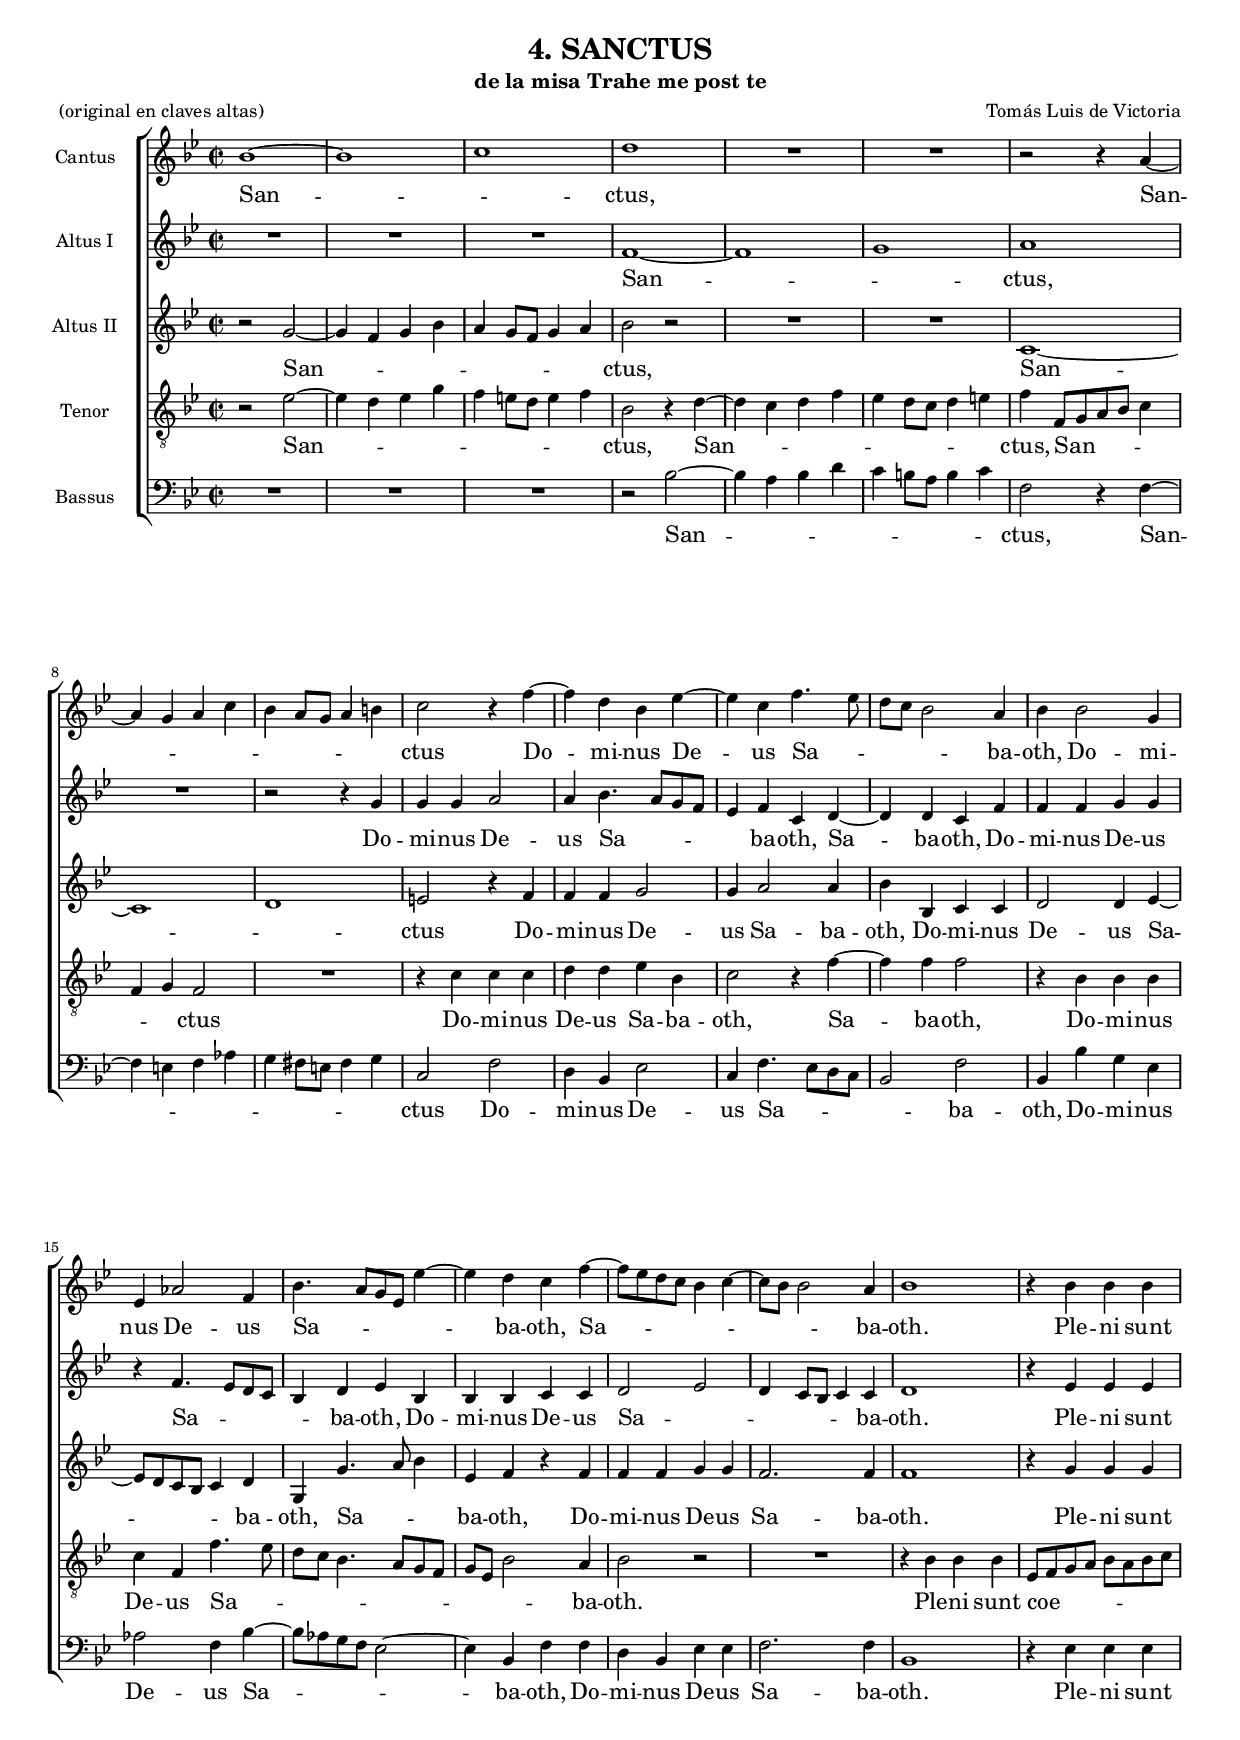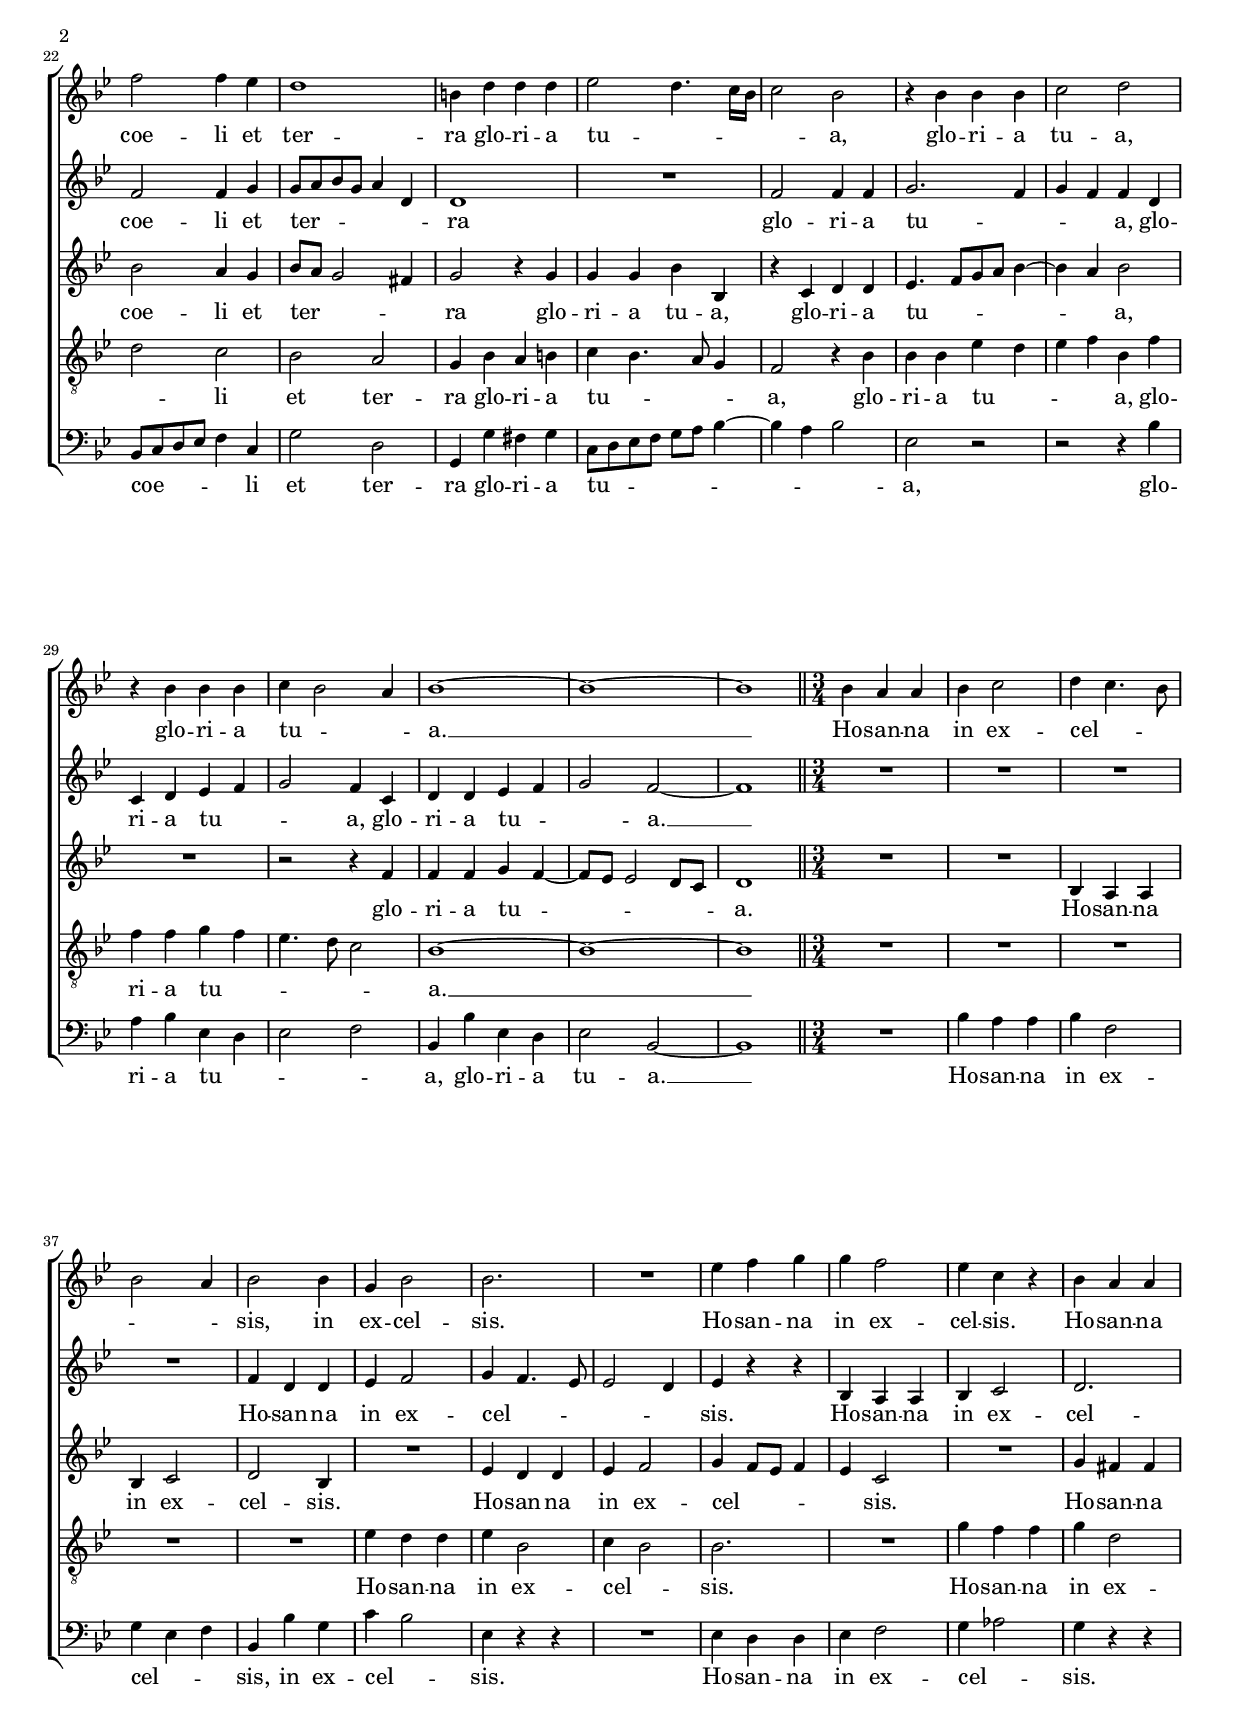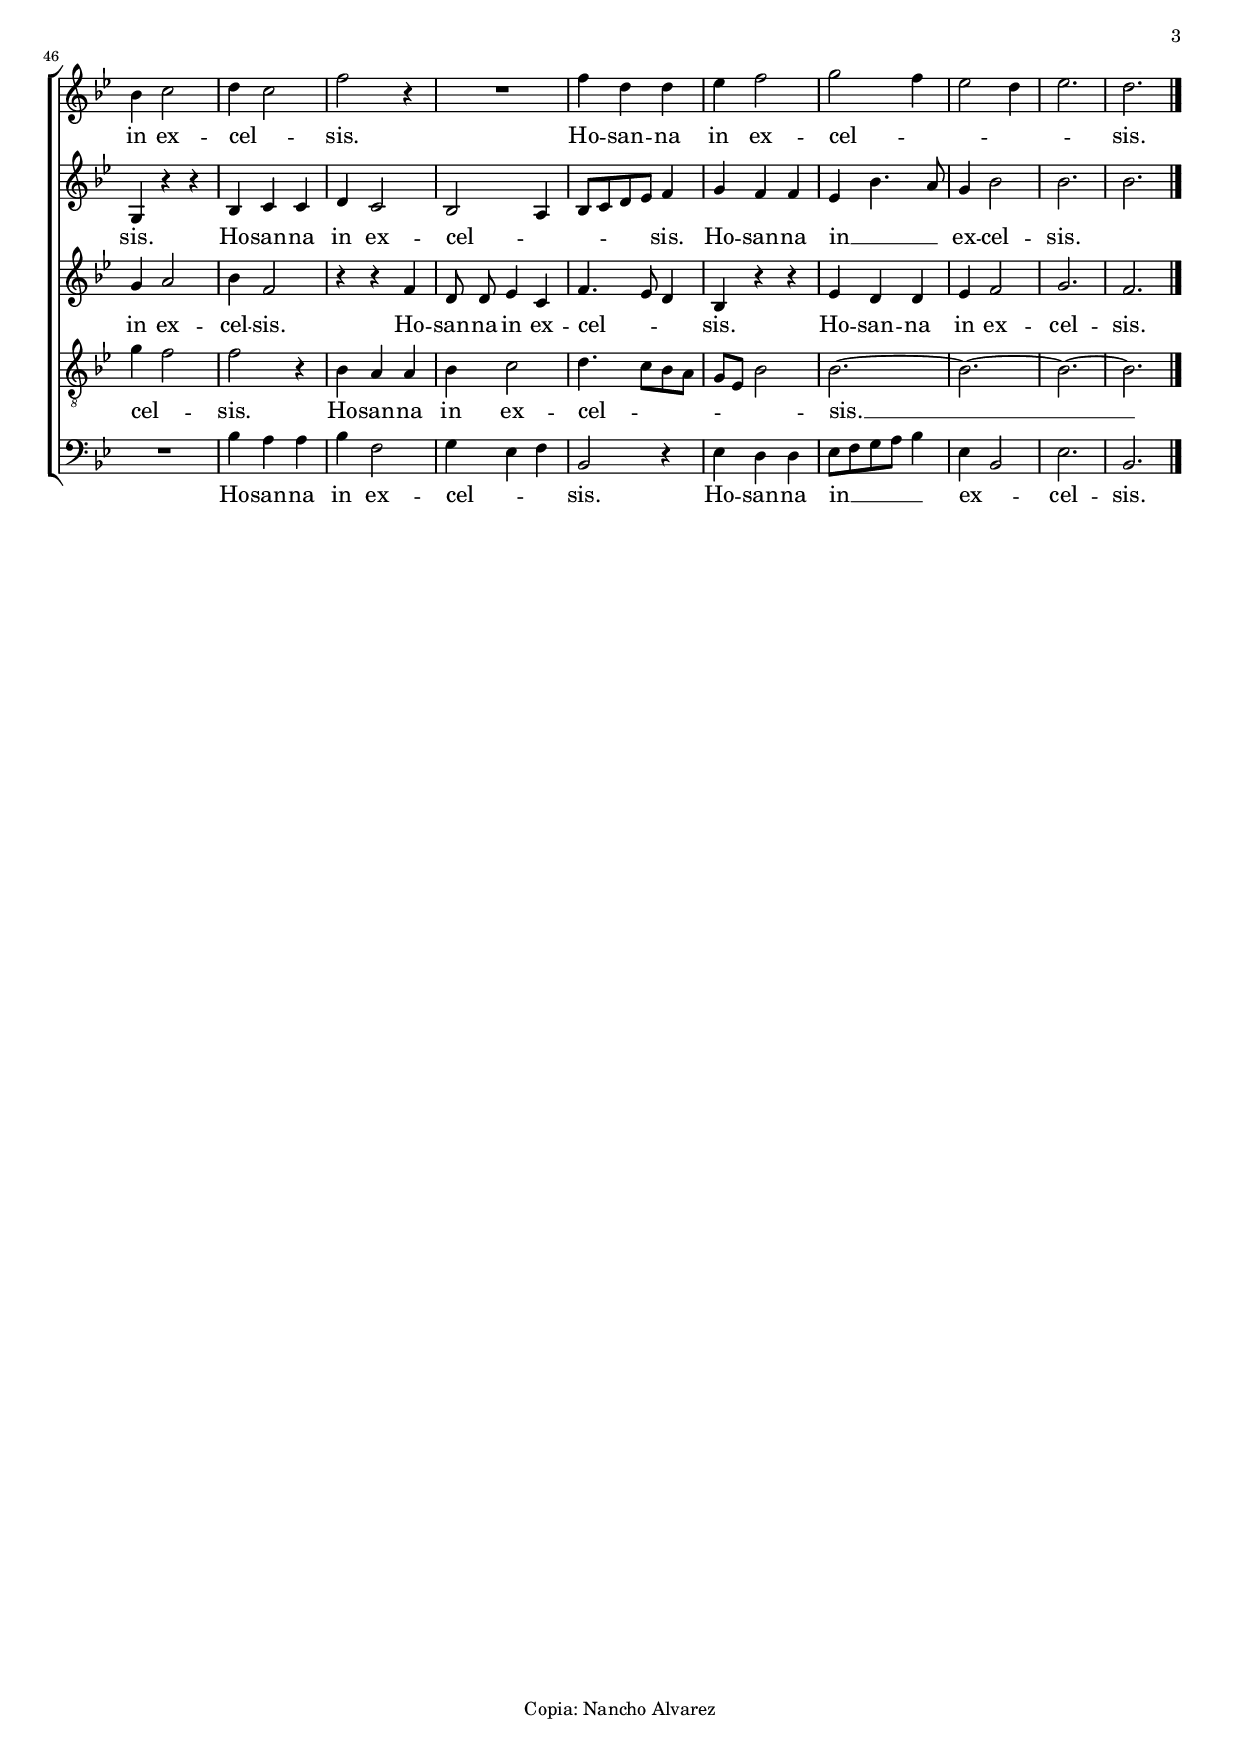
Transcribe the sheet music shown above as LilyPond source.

\version "2.12.0"
#(set-global-staff-size 16)

italicas=\override LyricText   #'font-shape = #'italic
rectas=\override LyricText   #'font-shape = #'upright


\header{
  composer="Tomás Luis de Victoria"
  title="4. SANCTUS"
  subtitle="de la misa Trahe me post te"
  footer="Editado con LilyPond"
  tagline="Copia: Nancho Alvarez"
  poet = "(original en claves altas)"
}



%%%%%%%%%%%%%%%%%%%%%%%%%%%%%%%%%%%%%%%%%%%%%%%%%%%%%%%%%%%%%%%%%%%%%%%%%%%%%5

global={ \key bes \major \time 2/2 }

cantus={
  \transpose c' bes {
    c''1 ~ 
    c'' 
    d'' 
    e'' 
    %5
    R1*4/4 
    R1*4/4 
    r2 r4 b' ~ 
    b' a' b' d'' |
    c'' b'8 a' b'4 cis'' |
    %10
    d''2 r4 g'' ~ |
    g'' e'' c'' f'' ~ |
    f'' d'' g''4. f''8 |
    e'' d'' c''2 b'4 |
    c'' c''2 a'4 |
    %15
    f' bes'2 g'4 |
    c''4.  b'8[ a' f'] f''4 ~ |
    f'' e'' d'' g'' ~ |
    g''8 f'' e'' d'' c''4 d'' ~ |
    d''8 c'' c''2 b'4 |
    %20
    c''1 |
    r4 c'' c'' c'' |
    g''2 g''4 f'' |
    e''1 |
    cis''4 e'' e'' e'' |
    %25
    f''2 e''4. d''16 c'' |
    d''2 c'' |
    r4 c'' c'' c'' |
    d''2 e'' |
    r4 c'' c'' c'' |
    %30
    d'' c''2 b'4 |
    c''1 ~ |
    c'' ~ |
    c'' \bar "||"
    \time 3/4 c''4 b' b' |
    %35
    c'' d''2 |
    e''4 d''4. c''8 |
    c''2 b'4 |
    c''2 c''4 |
    a' c''2 |
    %40
    c''2. |
    R1*3/4 |
    f''4 g'' a'' |
    a'' g''2 |
    f''4 d'' r |
    %45
    c'' b' b' |
    c'' d''2 |
    e''4 d''2 |
    g'' r4 |
    R1*3/4 |
    %50
    g''4 e'' e'' |
    f'' g''2 |
    a'' g''4 |
    f''2 e''4 |
    f''2. |
    %55
    e'' \bar "|."
  }
}

altus={
  \transpose c' bes {
    R1*4/4 |
    R1*4/4 |
    R1*4/4 |
    g'1 ~ |
    %5
    g' |
    a' |
    b' |
    R1*4/4 |
    r2 r4 a' |
    %10
    a' a' b'2 |
    b'4 c''4. b'8 a' g' |
    f'4 g' d' e' ~ |
    e' e' d' g' |
    g' g' a' a' |
    %15
    r g'4. f'8 e' d' |
    c'4 e' f' c' |
    c' c' d' d' |
    e'2 f' |
    e'4 d'8 c' d'4 d' |
    %20
    e'1 |
    r4 f' f' f' |
    g'2 g'4 a' |
    a'8 b' c'' a' b'4 e' |
    e'1 |
    %25
    R1*4/4 |
    g'2 g'4 g' |
    a'2. g'4 |
    a' g' g' e' |
    d' e' f' g' |
    %30
    a'2 g'4 d' |
    e' e' f' g' |
    a'2 g' ~ |
    g'1 \bar "||"
    \time 3/4 R1*3/4 |
    %35
    R1*3/4 |
    R1*3/4 |
    R1*3/4 |
    g'4 e' e' |
    f' g'2 |
    %40
    a'4 g'4. f'8 |
    f'2 e'4 |
    f' r r |
    c' b b |
    c' d'2 |
    %45
    e'2. |
    a4 r r |
    c' d' d' |
    e' d'2 |
    c' b4 |
    %50
    c'8 d' e' f' g'4 |
    a' g' g' |
    f' c''4. b'8 |
    a'4 c''2 |
    c''2. |
    %55
    c''
  }
}

altusdos={
  \transpose c' bes {
    r2 a' ~ |
    a'4 g' a' c'' |
    b' a'8 g' a'4 b' |
    c''2 r |
    %5
    R1*4/4 |
    R1*4/4 |
    d'1 ~ |
    d' |
    e' |
    %10
    fis'2 r4 g' |
    g' g' a'2 |
    a'4 b'2 b'4 |
    c'' c' d' d' |
    e'2 e'4 f' ~ |
    %15
    f'8 e' d' c' d'4 e' |
    a a'4. b'8 c''4 |
    f' g' r g' |
    g' g' a' a' |
    g'2. g'4 |
    %20
    g'1 |
    r4 a' a' a' |
    c''2 b'4 a' |
    c''8 b' a'2 gis'4 |
    a'2 r4 a' |
    %25
    a' a' c'' c' |
    r d' e' e' |
    f'4.  g'8[ a' b'] c''4 ~ |
    c'' b' c''2 |
    R1*4/4 |
    %30
    r2 r4 g' |
    g' g' a' g' ~ |
    g'8 f' f'2 e'8 d' |
    e'1 \bar "||"
    \time 3/4 R1*3/4 |
    %35
    R1*3/4 |
    c'4 b b |
    c' d'2 |
    e' c'4 |
    R1*3/4 |
    %40
    f'4 e' e' |
    f' g'2 |
    a'4 g'8 f' g'4 |
    f' d'2 |
    R1*3/4 |
    %45
    a'4 gis' gis' |
    a' b'2 |
    c''4 g'2 |
    r4 r g' |
    \set Staff.autoBeaming = ##f	
    e'8 e' f'4 d' |
    %50
    g'4. f'8 e'4 |
    c' r r |
    f' e' e' |
    f' g'2 |
    a'2. |
    %55
    g' 
  }
}

tenor={
  \transpose c' bes {
    r2 f' ~ |
    f'4 e' f' a' |
    g' fis'8 e' fis'4 g' |
    c'2 r4 e' ~ |
    %5
    e' d' e' g' |
    f' e'8 d' e'4 fis' |
    g'  g8[ a b c'] d'4 |
    g a g2 |
    R1*4/4 |
    %10
    r4 d' d' d' |
    e' e' f' c' |
    d'2 r4 g' ~ |
    g' g' g'2 |
    r4 c' c' c' |
    %15
    d' g g'4. f'8 |
    e' d' c'4. b8 a g |
    a f c'2 b4 |
    c'2 r |
    R1*4/4 |
    %20
    r4 c' c' c' |
    f8 g a b c' b c' d' |
    e'2 d' |
    c' b |
    a4 c' b cis' |
    %25
    d' c'4. b8 a4 |
    g2 r4 c' |
    c' c' f' e' |
    f' g' c' g' |
    g' g' a' g' |
    %30
    f'4. e'8 d'2 |
    c'1 ~ |
    c' ~ |
    c' \bar "||"
    \time 3/4 R1*3/4 |
    %35
    R1*3/4 |
    R1*3/4 |
    R1*3/4 |
    R1*3/4 |
    f'4 e' e' |
    %40
    f' c'2 |
    d'4 c'2 |
    c'2. |
    R1*3/4 |
    a'4 g' g' |
    %45
    a' e'2 |
    a'4 g'2 |
    g' r4 |
    c' b b |
    c' d'2 |
    %50
    e'4.  d'8[ c' b] |
    a f c'2 |
    c'2. ~ |
    c' ~ |
    c' ~ |
    %55
    c'
  }
}

bassus={
  \transpose c' bes {
    R1*4/4 |
    R1*4/4 |
    R1*4/4 |
    r2 c' ~ |
    %5
    c'4 b c' e' |
    d' cis'8 b cis'4 d' |
    g2 r4 g ~ |
    g fis g bes |
    a gis8 fis gis4 a |
    %10
    d2 g |
    e4 c f2 |
    d4 g4. f8 e d |
    c2 g |
    c4 c' a f |
    %15
    bes2 g4 c' ~ |
    c'8 bes a g f2 ~ |
    f4 c g g |
    e c f f |
    g2. g4 |
    %20
    c1 |
    r4 f f f |
    c8 d e f g4 d |
    a2 e |
    a,4 a gis a |
    %25
    d8 e f g a b c'4 ~ |
    c' b c'2 |
    f r |
    r r4 c' |
    b c' f e |
    %30
    f2 g |
    c4 c' f e |
    f2 c ~ |
    c1 \bar "||"
    \time 3/4 R1*3/4 |
    %35
    c'4 b b |
    c' g2 |
    a4 f g |
    c c' a |
    d' c'2 |
    %40
    f4 r r |
    R1*3/4 |
    f4 e e |
    f g2 |
    a4 bes2 |
    %45
    a4 r r |
    R1*3/4 |
    c'4 b b |
    c' g2 |
    a4 f g |
    %50
    c2 r4 |
    f e e |
    f8 g a b c'4 |
    f c2 |
    f2. |
    %55
    c
  }
}

textocantus=\lyricmode{
  San -- _ ctus,
  San -- _ _ _ _ _ _ _ _ ctus
  Do -- mi -- nus De -- us
  Sa -- _ _ _ _ ba -- oth,
  Do -- mi -- nus De -- us 
  Sa -- _ _ _ _ ba -- oth,
  Sa --  _ _ _ _ _ _ _ ba -- oth.
  Ple -- ni sunt coe -- li et ter -- ra glo -- ri -- a tu -- _ _ _ _ a,
  glo -- ri -- a tu -- a,
  glo -- ri -- a tu -- _ _ a. __  
  Ho -- san -- na in ex -- cel -- _ _ _ _ sis,
  in ex -- cel -- sis.
  Ho -- san -- na in ex -- cel -- sis.
  Ho -- san -- na in ex -- cel -- _ sis.
  Ho -- san -- na in ex -- cel -- _ _ _ _ sis.

}

textoaltus=\lyricmode{
  San -- _ ctus,
  Do -- mi -- nus De -- us Sa -- _ _ _ _ ba -- oth,
  Sa -- ba -- oth,
  Do -- mi -- nus De -- us
  Sa -- _ _ _ _ ba -- oth,
  Do -- mi -- nus De -- us Sa -- _ _ _ _ _ ba -- oth.
  Ple -- ni sunt coe -- li et ter -- _ _ _ _ _ ra
  glo -- ri -- a tu -- _ _ _ a,
  glo -- ri -- a tu -- _ _ a,
  glo -- ri -- a tu -- _ _ a. __
  Ho -- san -- na in ex -- cel -- _ _ _ _ sis.
  Ho -- san -- na in ex -- cel -- sis.
  Ho -- san -- na in ex -- cel -- _ _ _ _ _ sis.
  Ho -- san -- na in __ _ _ ex -- cel -- sis.
}

textoaltusdos=\lyricmode{
  San -- _ _ _ _ _ _ _ _ ctus,
  San -- _ ctus
  Do -- mi -- nus De -- us Sa -- ba -- oth,
  Do -- mi -- nus De -- us Sa -- _ _ _ _ ba -- oth,
  Sa -- _ _ ba -- oth,
  Do -- mi -- nus De -- us Sa -- ba -- oth.
  Ple -- ni sunt coe -- li et ter -- _ _ _ ra
  glo -- ri -- a tu -- a,
  glo -- ri -- a tu -- _ _ _ _ _ a,
  glo -- ri -- a tu -- _ _ _ _ _ a.
  Ho -- san -- na in ex -- cel -- sis.
  Ho -- san -- na in ex -- cel -- _ _ _ _ sis.
  Ho -- san -- na in ex -- cel -- sis.
  Ho -- san -- na in ex -- cel -- _ _ sis.
  Ho -- san -- na in ex -- cel -- sis.
}

textotenor=\lyricmode{
  San -- _ _ _ _ _ _ _ _ ctus,
  San -- _ _ _ _ _ _ _ _ ctus,
  San -- _ _ _ _ _ _ ctus
  Do -- mi -- nus De -- us Sa -- ba -- oth,
  Sa -- ba -- oth,
  Do -- mi -- nus De -- us Sa -- _ _ _ _ _ _ _ _ _ _ ba -- oth.
  Ple -- ni sunt coe -- _ _ _ _ _ _ _ _ li et ter -- ra
  glo -- ri -- a tu -- _ _ _ a,
  glo -- ri -- a tu -- _ _ _ a,
  glo -- ri -- a tu -- _ _ _ _ a. __ 
  Ho -- san -- na in ex -- cel -- _ sis.
  Ho -- san -- na in ex -- cel -- _ sis.
  Ho -- san -- na in ex -- cel -- _ _ _ _ _ _ sis. __ 
}

textobassus=\lyricmode{
  San -- _ _ _ _ _ _ _ _ ctus,
  San -- _ _ _ _ _ _ _ _ ctus
  Do -- mi -- nus De -- us
  Sa -- _ _ _ _ ba -- oth,
  Do -- mi -- nus De -- us Sa -- _ _ _ _ ba -- oth,
  Do -- mi -- nus De -- us Sa -- ba -- oth.
  Ple -- ni sunt coe -- _ _ _ _ li et ter -- ra 
  glo -- ri -- a tu -- _ _ _ _ _ _ _ _ a,
  glo -- ri -- a tu -- _ _ _ a, 
  glo -- ri -- a tu -- a. __
  Ho -- san -- na in ex -- cel -- _ _ sis,
  in ex -- cel -- _ sis.
  Ho -- san -- na in ex -- cel -- _ sis.
  Ho -- san -- na in ex -- cel -- _ _ sis.
  Ho -- san -- na in __ _ _ _ _ ex -- _ cel -- sis.
}



\score {
  \new ChoirStaff <<
    \new Staff = "v1" {
      \set Staff.instrumentName = "Cantus  "
      \clef treble
      \new Voice = "v1" {
        \global
        \cantus
      }
    }
    \new Lyrics = "v1"

    \context Lyrics="v1" {
      \lyricsto "v1" {
        \textocantus
      }
    }

    \new Staff = "v2" {
      \set Staff.instrumentName = "Altus I  "
      \clef treble
      \new Voice = "v2" {
        \global
        \altus
      }
    }
    \new Lyrics = "v2"

    \context Lyrics="v2" {
      \lyricsto "v2" {
        \textoaltus
      }
    }

    \new Staff = "v3" {
      \set Staff.instrumentName = "Altus II  "
      \clef treble
      \new Voice = "v3" {
        \global
        \altusdos
      }
    }
    \new Lyrics = "v3"

    \context Lyrics="v3" {
      \lyricsto "v3" {
        \textoaltusdos
      }
    }

    \new Staff = "v4" {
      \set Staff.instrumentName = "Tenor  "
      \clef "G_8"
      \new Voice = "v4" {
        \global
        \tenor
      }
    }
    \new Lyrics = "v4"

    \context Lyrics="v4" {
      \lyricsto "v4" {
        \textotenor
      }
    }

    \new Staff = "v5" {
      \set Staff.instrumentName = "Bassus  "
      \clef bass
      \new Voice = "v5" {
        \global
        \bassus
      }
    }
    
    \context Lyrics="v5" {
      \lyricsto "v5" {
        \textobassus
      }
    }
  >>
}


\layout {
  line-width=19.0 \cm
  interscoreline= 0.0 \cm
  interscorelinefill= 1.0
  textheight= 26.3 \cm
  %	first-page-number = no
  \context { \Lyrics \override LyricText #'font-size = #2 }
  %	\context { \RemoveEmptyStaffContext }
  \context { \Score \override BarNumber #'padding = #2 }

}



%
\midi {
  \context {
    \Score
    tempoWholesPerMinute = #(ly:make-moment 120 4)
  }
}








%{
convert-ly (GNU LilyPond) 2.18.2  convert-ly: Processing `'...
Applying conversion: 1.5.33, 1.5.38, 1.5.40, 1.5.49, 1.5.52, 1.5.56,
1.5.58, 1.5.59, 1.5.62, 1.5.67, 1.5.68, 1.5.71, 1.5.72, 1.6.5, 1.7.1,
1.7.2, 1.7.3, 1.7.4, 1.7.5, 1.7.6, 1.7.10, 1.7.11, 1.7.13, 1.7.15,
1.7.16, 1.7.17, 1.7.18, 1.7.19, 1.7.22, 1.7.23, 1.7.24, 1.7.28, 1.9.0,
1.9.1, 1.9.2, 1.9.3, 1.9.4, 1.9.5, 1.9.6, 1.9.7, 1.9.8, 2.1.1, 2.1.2,
2.1.3, 2.1.4, 2.1.7, 2.1.10, 2.1.11, 2.1.12, 2.1.13, 2.1.14, 2.1.15,
2.1.16, 2.1.17, 2.1.18, 2.1.19, 2.1.20, 2.1.21, 2.1.22, 2.1.23,
2.1.24, 2.1.25, 2.1.26, 2.1.27, 2.1.28, 2.1.29, 2.1.30, 2.1.31,
2.1.33, 2.1.34, 2.1.36, 2.2.0, 2.3.1, 2.3.2,  Not smart enough to
convert textheight. Please refer to the manual for details, and update
manually. Page layout has been changed, using paper size and margins.
textheight is no longer used. 2.3.4, 2.3.6, 2.3.8, 2.3.9, 2.3.10,
2.3.11, 2.3.12, 2.3.16, 2.3.17, 2.3.18, 2.3.22, 2.3.23, 2.3.24,
2.3.25, 2.4.0, 2.5.0, 2.5.1, 2.5.2, 2.5.3, 2.5.12, 2.5.13, 2.5.17,
2.5.18, 2.5.21, 2.5.25, 2.6.0, 2.7.0, 2.7.1, 2.7.2, 2.7.4, 2.7.6,
2.7.10, 2.7.11, 2.7.12, 2.7.13, 2.7.14, 2.7.15, 2.7.22, 2.7.24,
2.7.28, 2.7.29, 2.7.30, 2.7.31, 2.7.32, 2.7.32, 2.7.36, 2.7.40, 2.9.4,
2.9.6, 2.9.9, 2.9.11, 2.9.13, 2.9.16, 2.9.19, 2.10.0, 2.11.2, 2.11.3,
2.11.5, 2.11.6, 2.11.10, 2.11.11, 2.11.13, 2.11.15, 2.11.23, 2.11.35,
2.11.38, 2.11.46, 2.11.48, 2.11.50, 2.11.51, 2.11.52, 2.11.53,
2.11.55, 2.11.57, 2.11.60, 2.11.61, 2.11.62, 2.11.64, 2.12.0, 2.12.3,
Not smart enough to convert oldaddlyrics. oldaddlyrics is no longer
supported.           Use addlyrics or lyrsicsto instead. Please refer
to the manual for details, and update manually. convert-ly: error:
Error while converting Stopping at last successful rule   convert-ly:
warning: There was 1 error.
%}
